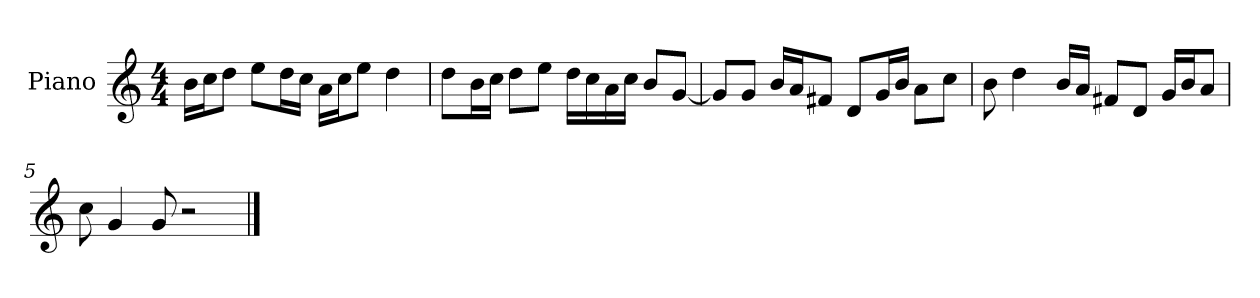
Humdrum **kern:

**kern
*part1
*staff1
*I"Piano
*I'P-no
*clefG2
*k[]
*M4/4
*MM90
=1
16b\LL
16cc\J
8dd\J
8ee\L
16dd\L
16cc\JJ
16a\LL
16cc\J
8ee\J
4dd\
=2
8dd\L
16b\L
16cc\JJ
8dd\L
8ee\J
16dd\LL
16cc\
16a\
16cc\JJ
8b/L
[8g/J
=3
8g/L]
8g/J
16b/LL
16a/J
8f#X/J
8d/L
16g/L
16b/JJ
8a\L
8cc\J
=4
8b\
4dd\
16b/LL
16a/JJ
8f#X/L
8d/J
16g/LL
16b/J
8a/J
!!LO:LB:g=z
=5
8cc\
4g/
8g/
2r
==
*-
